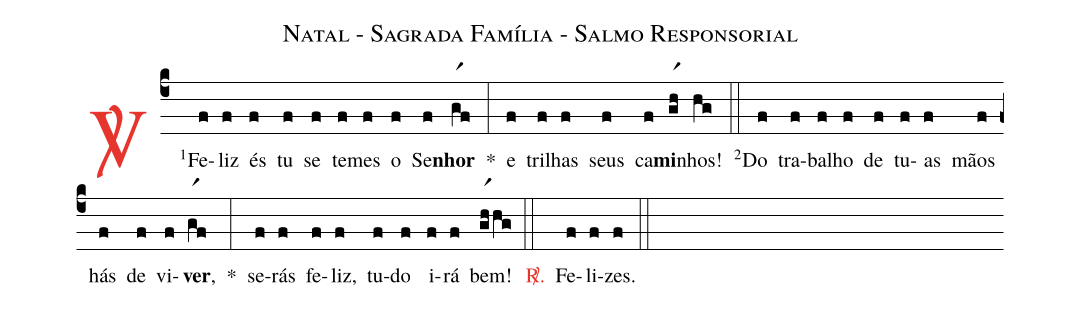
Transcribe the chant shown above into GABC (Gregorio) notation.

name: Natal - Sagrada Família - Salmo Responsorial;
%%
(c4)

<c><sp>V/</sp>.</c>() <v>\VSup{1}</v>Fe(f)liz(f) és(f) tu(f) se(f) te(f)mes(f) o(f) Se(f)<b>nhor</b>(gr1f) *(:)
e(f) tri(f)lhas(f) seus(f) ca(f)<b>mi</b>(gr1h)nhos!(hg)

(::)

<v>\VSup{2}</v>Do(f) tra(f)ba(f)lho(f) de(f) tu(f)as(f) mãos(f) hás(f) de(f) vi(f)<b>ver</b>,(gr1f) *(:)
se(f)rás(f) fe(f)liz,(f) tu(f)do(f) i(f)rá(f) bem!(gr1hhg)

(::)

<c><sp>R/</sp>.</c>() Fe(f)li(f)zes.(f)

(::)
